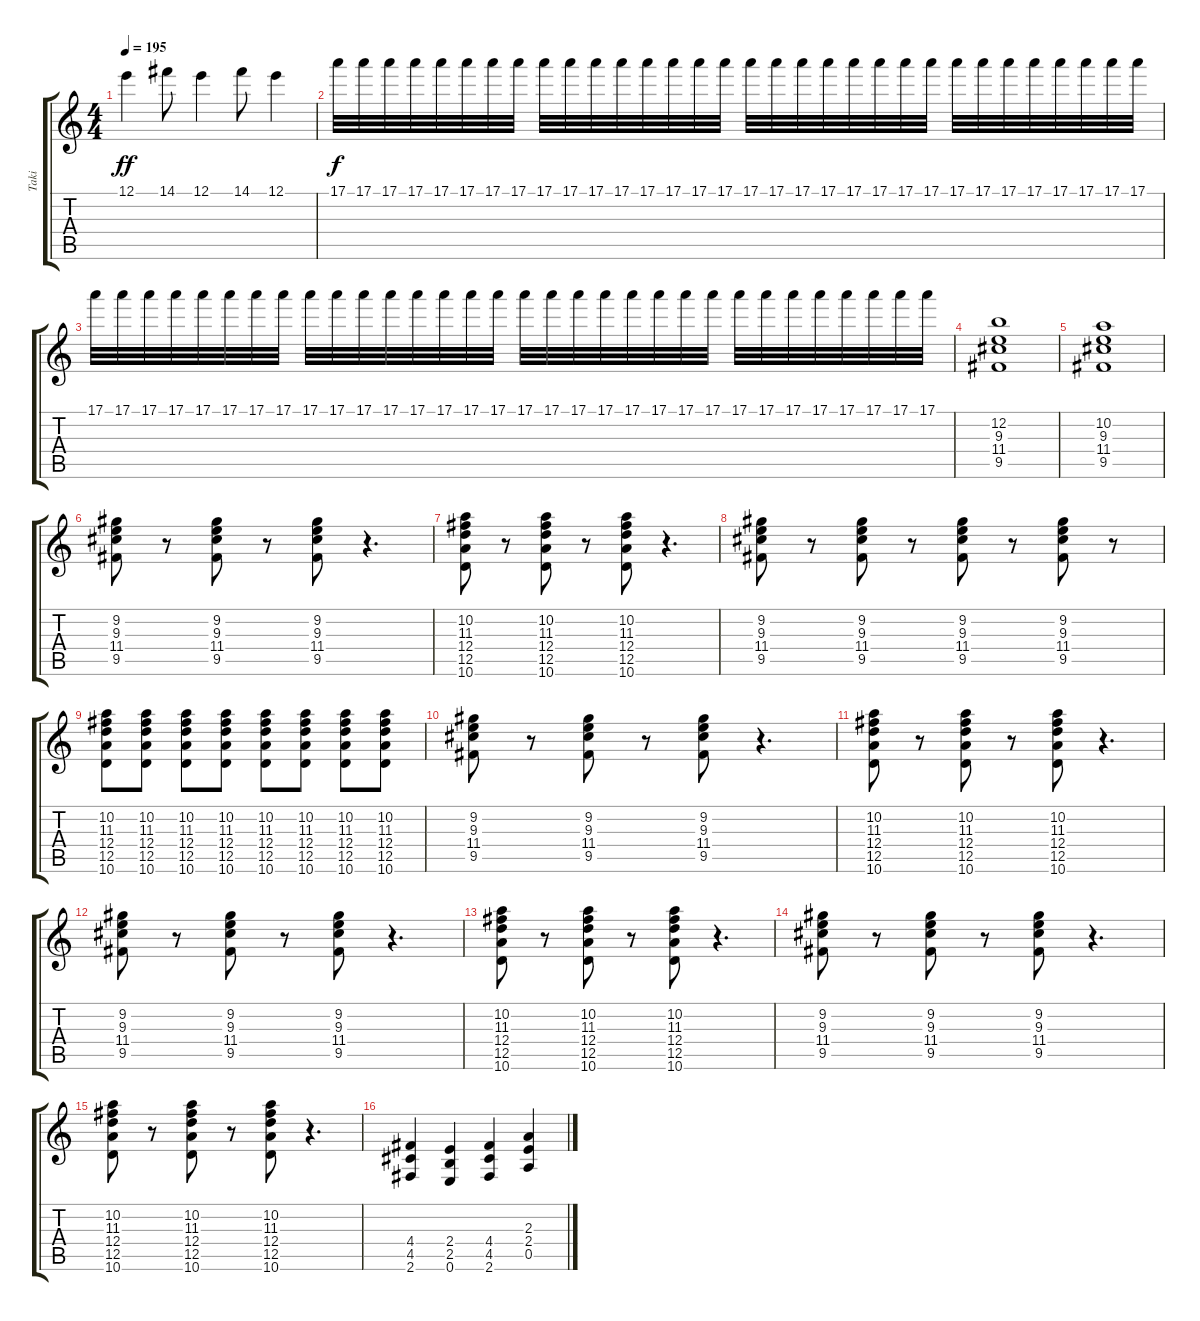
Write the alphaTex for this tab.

\track ("Taki" "Taki") {instrument overdrivenguitar}
\staff {score tabs}
\tuning (E4 B3 G3 D3 A2 E2) {hide}
\ts (4 4)
\tempo 195
\clef g2
\ks c
12.1.4{dy ff} 14.1.8 12.1.4 14.1.8 12.1.4 |
17.1.32{dy f} 17.1.32 17.1.32 17.1.32 17.1.32 17.1.32 17.1.32 17.1.32 17.1.32 17.1.32 17.1.32 17.1.32 17.1.32 17.1.32 17.1.32 17.1.32 17.1.32 17.1.32 17.1.32 17.1.32 17.1.32 17.1.32 17.1.32 17.1.32 17.1.32 17.1.32 17.1.32 17.1.32 17.1.32 17.1.32 17.1.32 17.1.32 |
17.1.32 17.1.32 17.1.32 17.1.32 17.1.32 17.1.32 17.1.32 17.1.32 17.1.32 17.1.32 17.1.32 17.1.32 17.1.32 17.1.32 17.1.32 17.1.32 17.1.32 17.1.32 17.1.32 17.1.32 17.1.32 17.1.32 17.1.32 17.1.32 17.1.32 17.1.32 17.1.32 17.1.32 17.1.32 17.1.32 17.1.32 17.1.32 |
(12.2 9.3 11.4 9.5).1 |
(10.2 9.3 11.4 9.5).1 |
(9.2 9.3 11.4 9.5).8 r.8 (9.2 9.3 11.4 9.5).8 r.8 (9.2 9.3 11.4 9.5).8 r.4{d} |
(10.2 11.3 12.4 12.5 10.6).8 r.8 (10.2 11.3 12.4 12.5 10.6).8 r.8 (10.2 11.3 12.4 12.5 10.6).8 r.4{d} |
(9.2 9.3 11.4 9.5).8 r.8 (9.2 9.3 11.4 9.5).8 r.8 (9.2 9.3 11.4 9.5).8 r.8 (9.2 9.3 11.4 9.5).8 r.8 |
(10.2 11.3 12.4 12.5 10.6).8 (10.2 11.3 12.4 12.5 10.6).8 (10.2 11.3 12.4 12.5 10.6).8 (10.2 11.3 12.4 12.5 10.6).8 (10.2 11.3 12.4 12.5 10.6).8 (10.2 11.3 12.4 12.5 10.6).8 (10.2 11.3 12.4 12.5 10.6).8 (10.2 11.3 12.4 12.5 10.6).8 |
(9.2 9.3 11.4 9.5).8 r.8 (9.2 9.3 11.4 9.5).8 r.8 (9.2 9.3 11.4 9.5).8 r.4{d} |
(10.2 11.3 12.4 12.5 10.6).8 r.8 (10.2 11.3 12.4 12.5 10.6).8 r.8 (10.2 11.3 12.4 12.5 10.6).8 r.4{d} |
(9.2 9.3 11.4 9.5).8 r.8 (9.2 9.3 11.4 9.5).8 r.8 (9.2 9.3 11.4 9.5).8 r.4{d} |
(10.2 11.3 12.4 12.5 10.6).8 r.8 (10.2 11.3 12.4 12.5 10.6).8 r.8 (10.2 11.3 12.4 12.5 10.6).8 r.4{d} |
(9.2 9.3 11.4 9.5).8 r.8 (9.2 9.3 11.4 9.5).8 r.8 (9.2 9.3 11.4 9.5).8 r.4{d} |
(10.2 11.3 12.4 12.5 10.6).8 r.8 (10.2 11.3 12.4 12.5 10.6).8 r.8 (10.2 11.3 12.4 12.5 10.6).8 r.4{d} |
(4.4 4.5 2.6).4 (2.4 2.5 0.6).4 (4.4 4.5 2.6).4 (2.3 2.4 0.5).4
